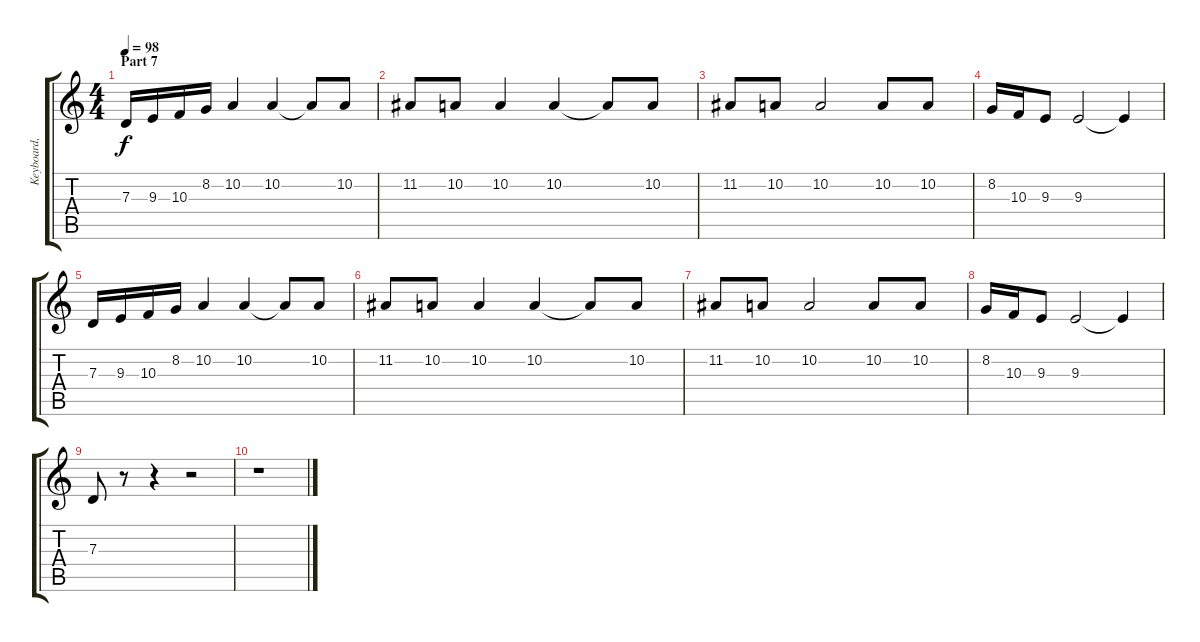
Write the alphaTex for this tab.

\track ("Keyboard, Flute 3, Outro Harp" "Keyboard, ") {instrument synthstrings2}
\staff {score tabs}
\tuning (E4 B3 G3 D3 A2 E2) {hide}
\ts (4 4)
\section ("" "Part 7")
\tempo 98
\clef g2
\ks c
7.3.16{dy f} 9.3.16 10.3.16 8.2.16 10.2.4 10.2.4 10.2{t}.8 10.2.8 |
11.2.8 10.2.8 10.2.4 10.2.4 10.2{t}.8 10.2.8 |
11.2.8 10.2.8 10.2.2 10.2.8 10.2.8 |
8.2.16 10.3.16 9.3.8 9.3.2 9.3{t}.4 |
7.3.16 9.3.16 10.3.16 8.2.16 10.2.4 10.2.4 10.2{t}.8 10.2.8 |
11.2.8 10.2.8 10.2.4 10.2.4 10.2{t}.8 10.2.8 |
11.2.8 10.2.8 10.2.2 10.2.8 10.2.8 |
8.2.16 10.3.16 9.3.8 9.3.2 9.3{t}.4 |
7.3.8 r.8 r.4 r.2 |
r.1
